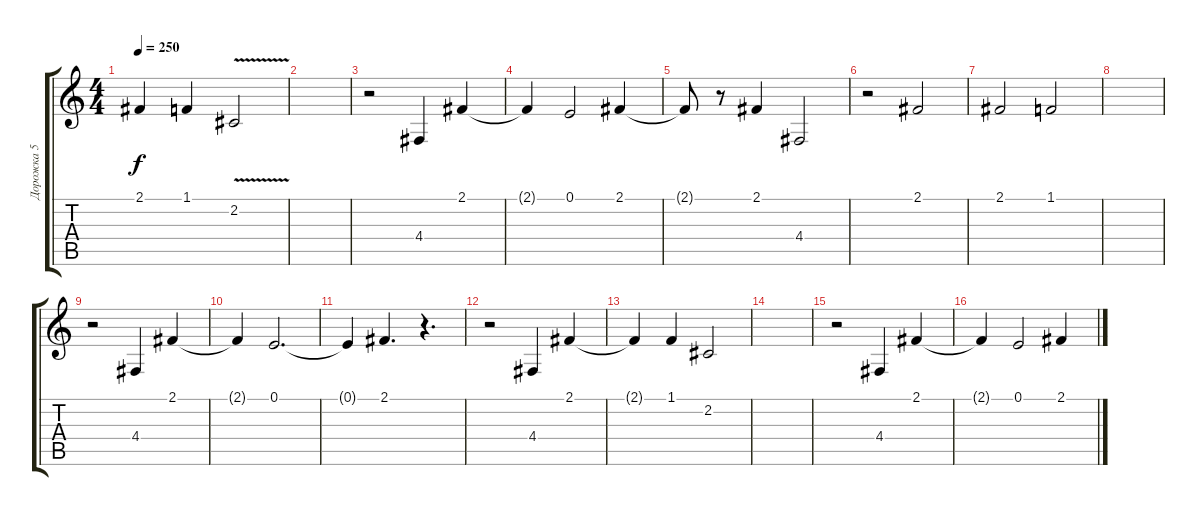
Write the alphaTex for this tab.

\track ("Дорожка 5" "Дорожка 5") {instrument lead6voice}
\staff {score tabs}
\tuning (E4 B3 G3 D3 A2 E2) {hide}
\ts (4 4)
\tempo 250
\clef g2
\ks c
2.1{t}.4{dy f} 1.1.4 2.2{v}.2 |
|
r.2 4.4.4 2.1.4 |
2.1{t}.4 0.1.2 2.1.4 |
2.1{t}.8 r.8 2.1.4 4.4.2 |
r.2 2.1.2 |
2.1.2 1.1.2 |
|
r.2 4.4.4 2.1.4 |
2.1{t}.4 0.1.2{d} |
0.1{t}.4 2.1.4{d} r.4{d} |
r.2 4.4.4 2.1.4 |
2.1{t}.4 1.1.4 2.2.2 |
|
r.2 4.4.4 2.1.4 |
2.1{t}.4 0.1.2 2.1.4
